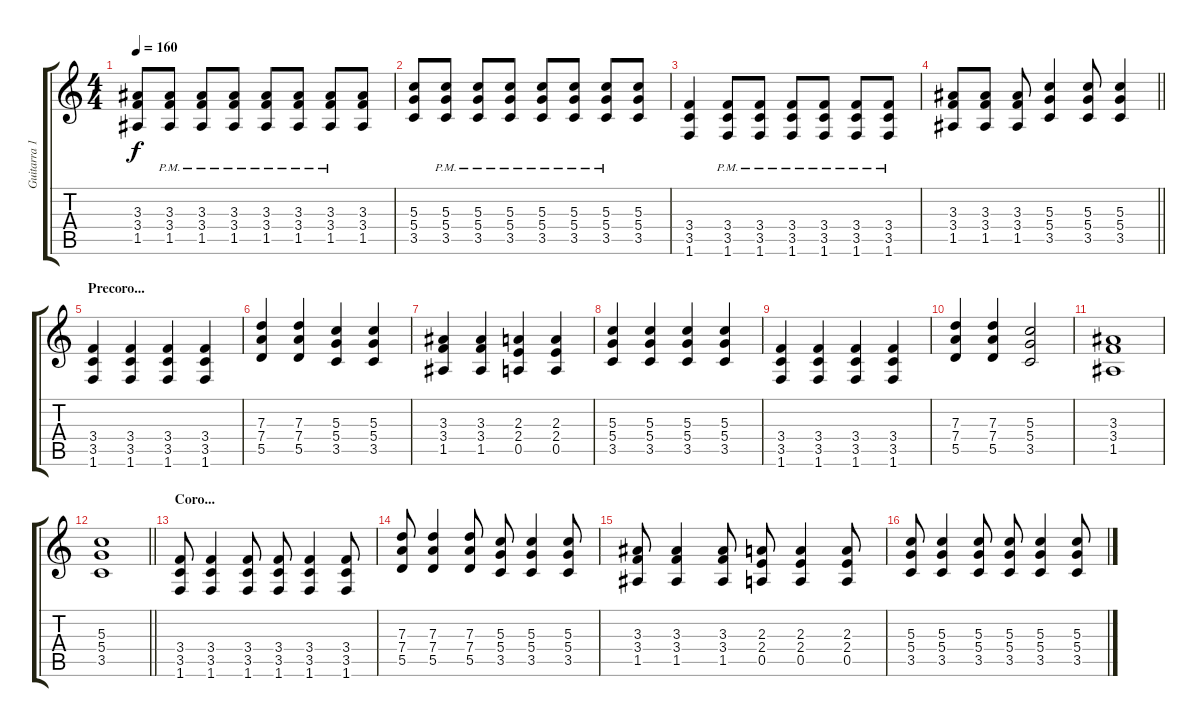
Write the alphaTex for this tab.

\track ("Guitarra 1 y 2" "Guitarra 1") {instrument distortionguitar}
\staff {score tabs}
\tuning (E4 B3 G3 D3 A2 E2) {hide}
\ts (4 4)
\tempo 160
\clef g2
\ks c
(3.3 3.4 1.5).8{dy f} (3.3{pm} 3.4{pm} 1.5{pm}).8 (3.3{pm} 3.4{pm} 1.5{pm}).8 (3.3{pm} 3.4{pm} 1.5{pm}).8 (3.3{pm} 3.4{pm} 1.5{pm}).8 (3.3{pm} 3.4{pm} 1.5{pm}).8 (3.3{pm} 3.4{pm} 1.5{pm}).8 (3.3 3.4 1.5).8 |
(5.3 5.4 3.5).8 (5.3{pm} 5.4{pm} 3.5{pm}).8 (5.3{pm} 5.4{pm} 3.5{pm}).8 (5.3{pm} 5.4{pm} 3.5{pm}).8 (5.3{pm} 5.4{pm} 3.5{pm}).8 (5.3{pm} 5.4{pm} 3.5{pm}).8 (5.3{pm} 5.4{pm} 3.5{pm}).8 (5.3 5.4 3.5).8 |
(3.4 3.5 1.6).4 (3.4{pm} 3.5{pm} 1.6{pm}).8 (3.4{pm} 3.5{pm} 1.6{pm}).8 (3.4{pm} 3.5{pm} 1.6{pm}).8 (3.4{pm} 3.5{pm} 1.6{pm}).8 (3.4{pm} 3.5{pm} 1.6{pm}).8 (3.4{pm} 3.5{pm} 1.6{pm}).8 |
\barLineRight lightlight
(3.3 3.4 1.5).8 (3.3 3.4 1.5).8 (3.3 3.4 1.5).8 (5.3 5.4 3.5).4 (5.3 5.4 3.5).8 (5.3 5.4 3.5).4 |
\section ("" "Precoro...")
(3.4 3.5 1.6).4 (3.4 3.5 1.6).4 (3.4 3.5 1.6).4 (3.4 3.5 1.6).4 |
(7.3 7.4 5.5).4 (7.3 7.4 5.5).4 (5.3 5.4 3.5).4 (5.3 5.4 3.5).4 |
(3.3 3.4 1.5).4 (3.3 3.4 1.5).4 (2.3 2.4 0.5).4 (2.3 2.4 0.5).4 |
(5.3 5.4 3.5).4 (5.3 5.4 3.5).4 (5.3 5.4 3.5).4 (5.3 5.4 3.5).4 |
(3.4 3.5 1.6).4 (3.4 3.5 1.6).4 (3.4 3.5 1.6).4 (3.4 3.5 1.6).4 |
(7.3 7.4 5.5).4 (7.3 7.4 5.5).4 (5.3 5.4 3.5).2 |
(3.3 3.4 1.5).1 |
\barLineRight lightlight
(5.3 5.4 3.5).1 |
\section ("" "Coro...")
(3.4 3.5 1.6).8 (3.4 3.5 1.6).4 (3.4 3.5 1.6).8 (3.4 3.5 1.6).8 (3.4 3.5 1.6).4 (3.4 3.5 1.6).8 |
(7.3 7.4 5.5).8 (7.3 7.4 5.5).4 (7.3 7.4 5.5).8 (5.3 5.4 3.5).8 (5.3 5.4 3.5).4 (5.3 5.4 3.5).8 |
(3.3 3.4 1.5).8 (3.3 3.4 1.5).4 (3.3 3.4 1.5).8 (2.3 2.4 0.5).8 (2.3 2.4 0.5).4 (2.3 2.4 0.5).8 |
(5.3 5.4 3.5).8 (5.3 5.4 3.5).4 (5.3 5.4 3.5).8 (5.3 5.4 3.5).8 (5.3 5.4 3.5).4 (5.3 5.4 3.5).8
